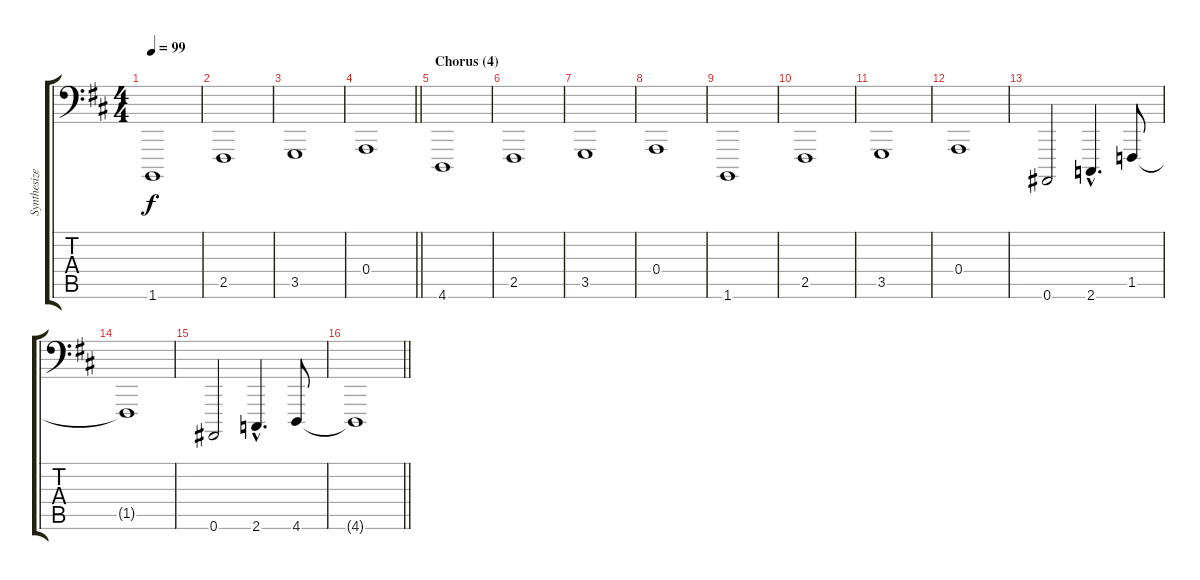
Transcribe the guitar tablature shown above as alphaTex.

\track ("Synthesizer" "Synthesize") {instrument pad3polysynth}
\staff {score tabs}
\tuning (C3 G2 D2 A1 E1 Bb0) {hide}
\ts (4 4)
\tempo 99
\clef f4
\ks d
1.6.1{dy f} |
2.5.1 |
3.5.1 |
\barLineRight lightlight
0.4.1 |
\section ("" "Chorus (4)")
4.6.1 |
2.5.1 |
3.5.1 |
0.4.1 |
1.6.1 |
2.5.1 |
3.5.1 |
0.4.1 |
0.6.2 2.6{hac}.4{d} 1.5.8 |
1.5{t}.1 |
0.6.2 2.6{hac}.4{d} 4.6.8 |
\barLineRight lightlight
4.6{t}.1
